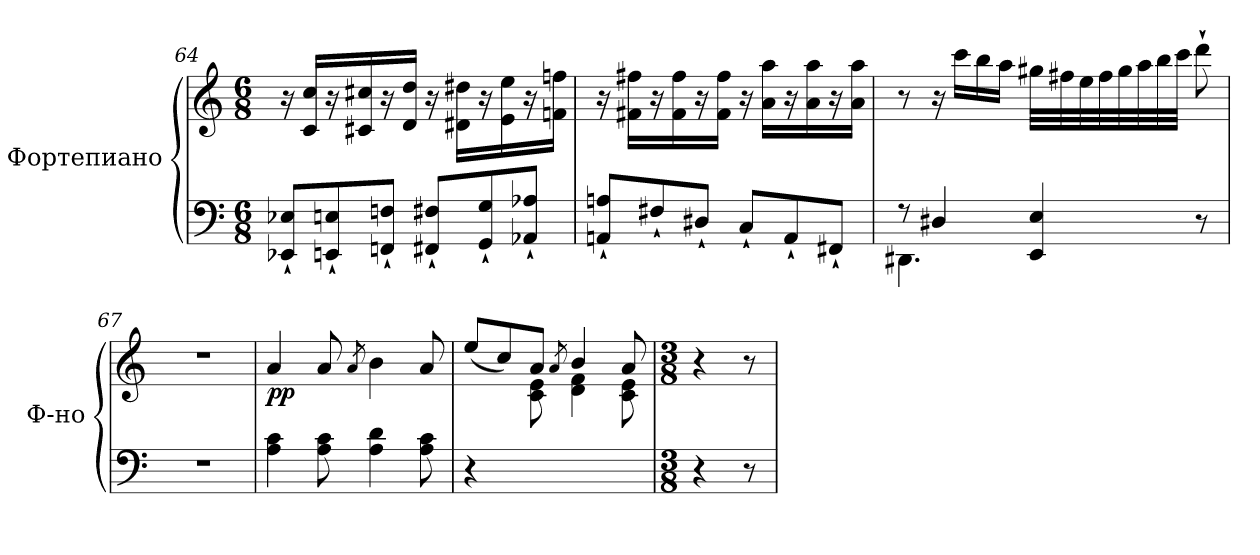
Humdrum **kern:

**kern	**kern	**dynam
*part1	*part1	*part1
*staff2	*staff1	*staff1/2
*I"Фортепиано	*	*
*I'Ф-но	*	*
*clefF4	*clefG2	*
*k[]	*k[]	*
*M6/8	*M6/8	*
=64	=64	=64
8EE-X/`< 8E-X/`<L	16r	.
.	16c/ 16cc/LL	.
8EEn/`< 8En/`<	16r	.
.	16c#X/ 16cc#X/	.
8FFn/`< 8Fn/`<J	16r	.
.	16d/ 16dd/JJ	.
8FF#X/`< 8F#X/`<L	16r	.
.	16d#X\ 16dd#X\LL	.
8GG/`< 8G/`<	16r	.
.	16e\ 16ee\	.
8AA-X/`< 8A-X/`<J	16r	.
.	16fn\ 16ffn\JJ	.
!!LO:LB:g=z
=65	=65	=65
8AAn/`< 8An/`<L	16r	.
.	16f#X\ 16ff#X\LL	.
8F#X`</	16r	.
.	16f#\ 16ff#\	.
8D#X`</J	16r	.
.	16f#\ 16ff#\JJ	.
8C`</L	16r	.
.	16a\ 16aa\LL	.
8AA`</	16r	.
.	16a\ 16aa\	.
8FF#X`</J	16r	.
.	16a\ 16aa\JJ	.
=66	=66	=66
*^	*	*
8r	4.DD#X\	8r	.
4D#X/	.	16r	.
.	.	16ccc\LL	.
.	.	16bb\	.
.	.	16aa\JJ	.
4EE/ 4E/	4.ryy	32gg#X\LLL	.
.	.	32ff#X\	.
.	.	32ee\	.
.	.	32ff#\	.
.	.	32gg#\	.
.	.	32aa\	.
.	.	32bb\	.
.	.	32ccc\JJJ	.
8r	.	8ddd`>\	.
*v	*v	*	*
=67	=67	=67
2.r	2.r	.
!!LO:LB:g=z
=68	=68	=68
!	!	!LO:DY:b
4A\ 4c\	4a/	pp
8A\ 8c\	8a/	.
.	8qa/	.
4A\ 4d\	4b\	.
8A\ 8c\	8a/	.
=69	=69	=69
*	*^	*
4r	(>8ee/L	4ryy	.
.	8cc/)	.	.
8ryy	8a/J	8c\ 8e\	.
.	8qa/	.	.
4ryy	4b/	4d\ 4f\	.
8ryy	8a/	8c\ 8e\	.
*	*v	*v	*
=70	=70	=70
*M3/8	*M3/8	*
4r	4r	.
8r	8r	.
=	=	=
*-	*-	*-
